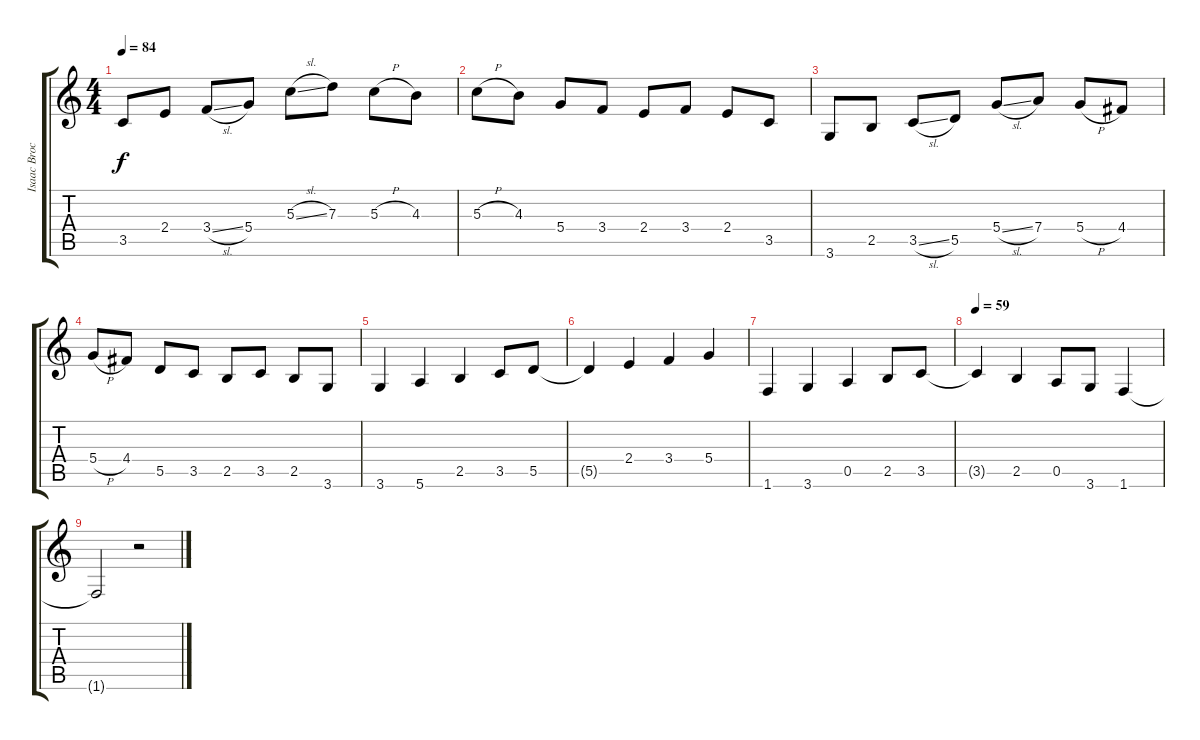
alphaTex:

\track ("Isaac Brock" "Isaac Broc") {instrument electricguitarclean}
\staff {score tabs}
\tuning (E4 B3 G3 D3 A2 E2) {hide}
\ts (4 4)
\tempo 84
\clef g2
\ks c
3.5.8{dy f} 2.4.8 3.4{sl}.8 5.4.8 5.3{sl}.8 7.3.8 5.3{h}.8 4.3.8 |
5.3{h}.8 4.3.8 5.4.8 3.4.8 2.4.8 3.4.8 2.4.8 3.5.8 |
3.6.8 2.5.8 3.5{sl}.8 5.5.8 5.4{sl}.8 7.4.8 5.4{h}.8 4.4.8 |
5.4{h}.8 4.4.8 5.5.8 3.5.8 2.5.8 3.5.8 2.5.8 3.6.8 |
3.6.4 5.6.4 2.5.4 3.5.8 5.5.8 |
5.5{t}.4 2.4.4 3.4.4 5.4.4 |
1.6.4 3.6.4 0.5.4 2.5.8 3.5.8 |
\tempo 59
3.5{t}.4 2.5.4 0.5.8 3.6.8 1.6.4 |
1.6{t}.2 r.2
